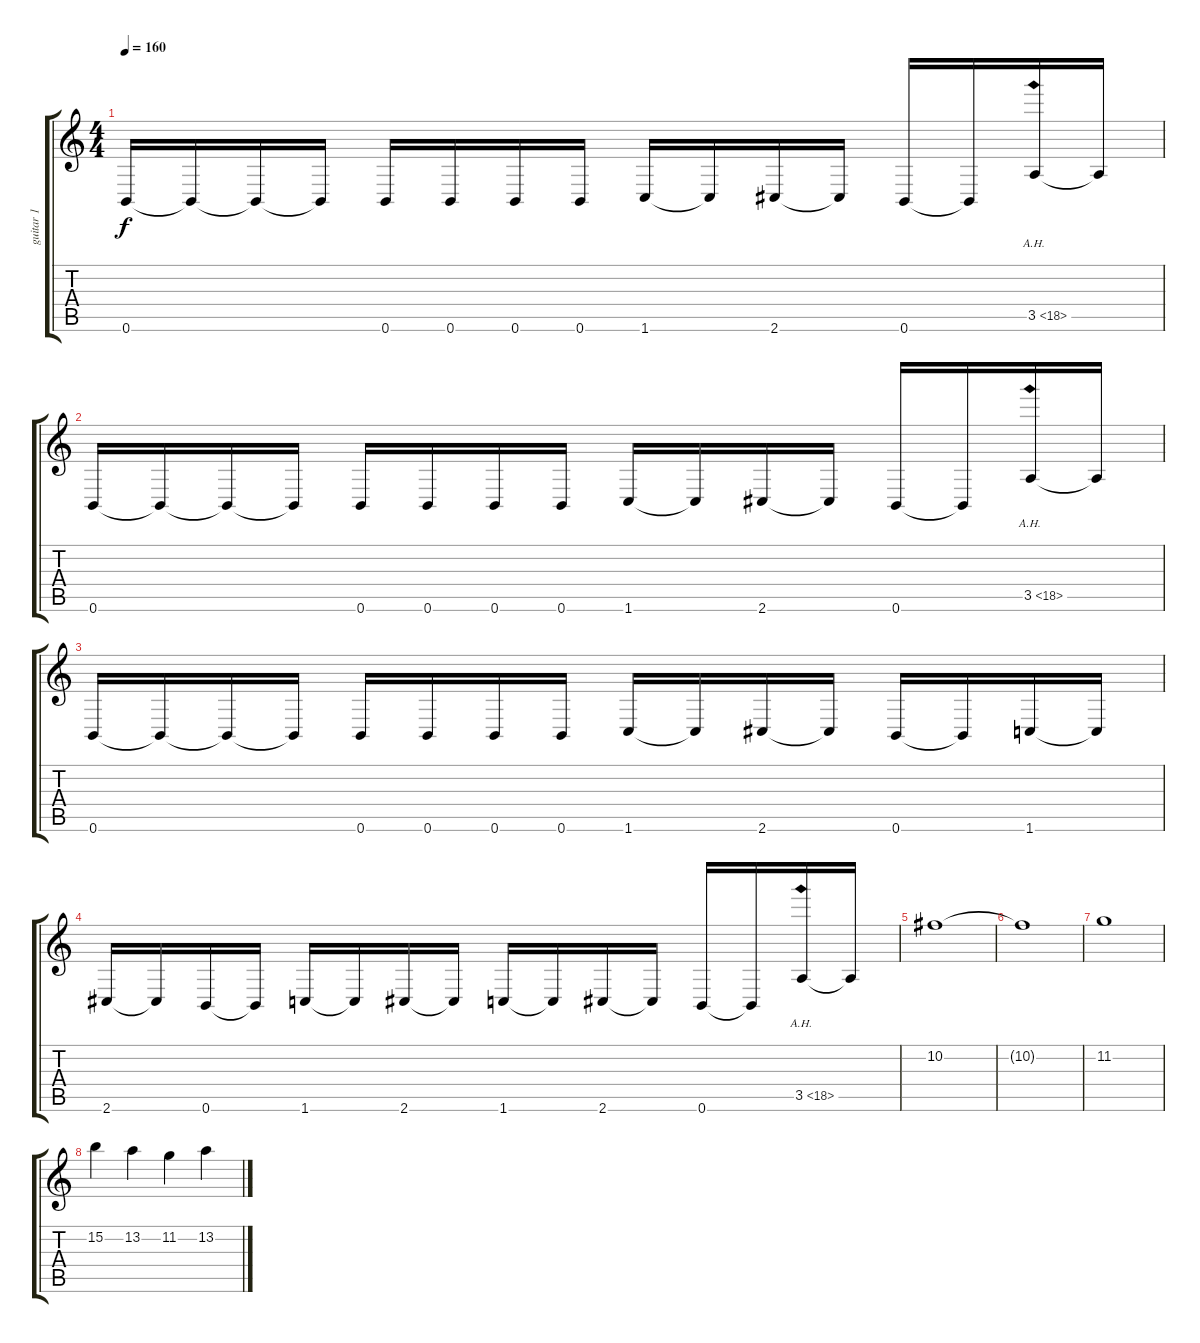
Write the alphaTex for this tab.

\track ("guitar 1" "guitar 1") {instrument overdrivenguitar}
\staff {score tabs}
\tuning (Db4 Ab3 E3 B2 Gb2 B1) {hide}
\ts (4 4)
\tempo 160
\clef g2
\ks c
0.6.16{dy f} 0.6{t}.16 0.6{t}.16 0.6{t}.16 0.6.16 0.6.16 0.6.16 0.6.16 1.6.16 1.6{t}.16 2.6.16 2.6{t}.16 0.6.16 0.6{t}.16 3.5{ah 15}.16 3.5{t}.16 |
0.6.16 0.6{t}.16 0.6{t}.16 0.6{t}.16 0.6.16 0.6.16 0.6.16 0.6.16 1.6.16 1.6{t}.16 2.6.16 2.6{t}.16 0.6.16 0.6{t}.16 3.5{ah 15}.16 3.5{t}.16 |
0.6.16 0.6{t}.16 0.6{t}.16 0.6{t}.16 0.6.16 0.6.16 0.6.16 0.6.16 1.6.16 1.6{t}.16 2.6.16 2.6{t}.16 0.6.16 0.6{t}.16 1.6.16 1.6{t}.16 |
2.6.16 2.6{t}.16 0.6.16 0.6{t}.16 1.6.16 1.6{t}.16 2.6.16 2.6{t}.16 1.6.16 1.6{t}.16 2.6.16 2.6{t}.16 0.6.16 0.6{t}.16 3.5{ah 15}.16 3.5{t}.16 |
10.2.1 |
10.2{t}.1 |
11.2.1 |
15.2.4 13.2.4 11.2.4 13.2.4
